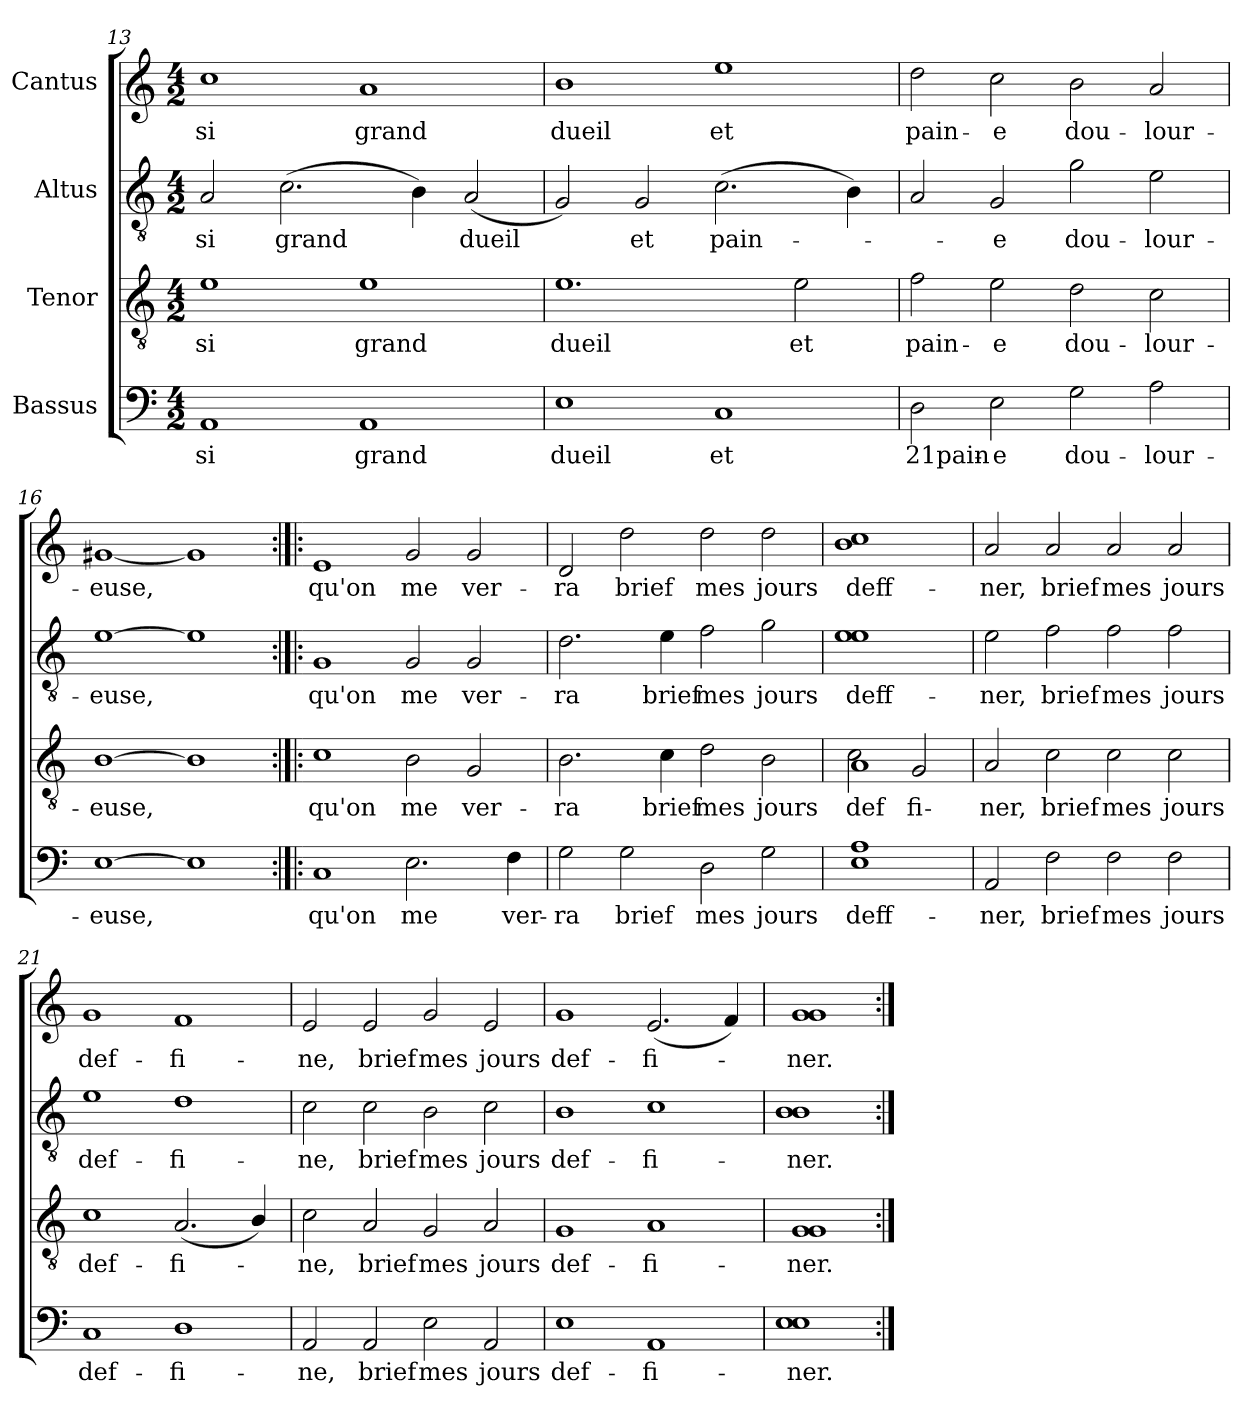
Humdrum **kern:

**kern	**text	**kern	**text	**kern	**text	**kern	**text
*part4	*part4	*part3	*part3	*part2	*part2	*part1	*part1
*staff4	*staff4	*staff3	*staff3	*staff2	*staff2	*staff1	*staff1
*I"Bassus	*	*I"Tenor	*	*I"Altus	*	*I"Cantus	*
*clefF4	*	*clefGv2	*	*clefGv2	*	*clefG2	*
*k[]	*	*k[]	*	*k[]	*	*k[]	*
*C:	*	*C:	*	*C:	*	*C:	*
*M4/2	*	*M4/2	*	*M4/2	*	*M4/2	*
=13	=13	=13	=13	=13	=13	=13	=13
!	!LO:LY:b	!	!LO:LY:b	!	!LO:LY:b	!	!LO:LY:b
1AA	si	1e	si	2A/	si	1cc	si
!	!	!	!	!	!LO:LY:b	!	!
.	.	.	.	(>2.c\	grand	.	.
!	!LO:LY:b	!	!LO:LY:b	!	!	!	!LO:LY:b
1AA	grand	1e	grand	.	.	1a	grand
.	.	.	.	4B\)	.	.	.
!	!	!	!	!	!LO:LY:b	!	!
.	.	.	.	(<2A/	dueil	.	.
=14	=14	=14	=14	=14	=14	=14	=14
!	!LO:LY:b	!	!LO:LY:b	!	!	!	!LO:LY:b
1E	dueil	1.e	dueil	2G/)	.	1b	dueil
!	!	!	!	!	!LO:LY:b	!	!
.	.	.	.	2G/	et	.	.
!	!LO:LY:b	!	!	!	!LO:LY:b	!	!LO:LY:b
1C	et	.	.	(>2.c\	pain-	1ee	et
!	!	!	!LO:LY:b	!	!	!	!
.	.	2e\	et	.	.	.	.
.	.	.	.	4B\)	.	.	.
!!LO:PB:g=z
=15	=15	=15	=15	=15	=15	=15	=15
!	!LO:LY:b	!	!LO:LY:b	!	!	!	!LO:LY:b
2D\	21pain-	2f\	pain-	2A/	.	2dd\	pain-
!	!LO:LY:b	!	!LO:LY:b	!	!LO:LY:b	!	!LO:LY:b
2E\	-e	2e\	-e	2G/	-e	2cc\	-e
!	!LO:LY:b	!	!LO:LY:b	!	!LO:LY:b	!	!LO:LY:b
2G\	dou-	2d\	dou-	2g\	dou-	2b\	dou-
!	!LO:LY:b	!	!LO:LY:b	!	!LO:LY:b	!	!LO:LY:b
2A\	-lour-	2c\	-lour-	2e\	-lour-	2a/	-lour-
=16	=16	=16	=16	=16	=16	=16	=16
!	!LO:LY:b	!	!LO:LY:b	!	!LO:LY:b	!	!LO:LY:b
[>1E	-euse,	[>1B	-euse,	[>1e	-euse,	[<1g#X	-euse,
1E]	.	1B]	.	1e]	.	1g#]	.
=17:|!|:	=17:|!|:	=17:|!|:	=17:|!|:	=17:|!|:	=17:|!|:	=17:|!|:	=17:|!|:
!	!LO:LY:b	!	!LO:LY:b	!	!LO:LY:b	!	!LO:LY:b
1C	qu'on	1c	qu'on	1G	qu'on	1e	qu'on
!	!LO:LY:b	!	!LO:LY:b	!	!LO:LY:b	!	!LO:LY:b
2.E\	me	2B\	me	2G/	me	2g/	me
!	!	!	!LO:LY:b	!	!LO:LY:b	!	!LO:LY:b
.	.	2G/	ver-	2G/	ver-	2g/	ver-
!	!LO:LY:b	!	!	!	!	!	!
4F\	ver-	.	.	.	.	.	.
=18	=18	=18	=18	=18	=18	=18	=18
!	!LO:LY:b	!	!LO:LY:b	!	!LO:LY:b	!	!LO:LY:b
2G\	-ra	2.B\	-ra	2.d\	-ra	2d/	-ra
!	!LO:LY:b	!	!	!	!	!	!LO:LY:b
2G\	brief	.	.	.	.	2dd\	brief
!	!	!	!LO:LY:b	!	!LO:LY:b	!	!
.	.	4c\	brief	4e\	brief	.	.
!	!LO:LY:b	!	!LO:LY:b	!	!LO:LY:b	!	!LO:LY:b
2D\	mes	2d\	mes	2f\	mes	2dd\	mes
!	!LO:LY:b	!	!LO:LY:b	!	!LO:LY:b	!	!LO:LY:b
2G\	jours	2B\	jours	2g\	jours	2dd\	jours
=19	=19	=19	=19	=19	=19	=19	=19
!	!LO:LY:b	!	!LO:LY:b	!	!LO:LY:b	!	!LO:LY:b
*	*	*^	*	*	*	*	*
1E 1A	deff-	(>1A	2c\)	def-	1e 1e	deff-	1b 1cc	deff-
!	!	!	!	!LO:LY:b	!	!	!	!
.	.	.	2G/	-fi-	.	.	.	.
=20	=20	=20	=20	=20	=20	=20	=20	=20
!	!LO:LY:b	!	!	!LO:LY:b	!	!LO:LY:b	!	!LO:LY:b
*	*	*v	*v	*	*	*	*	*
2AA/	-ner,	2A/	-ner,	2e\	-ner,	2a/	-ner,
!	!LO:LY:b	!	!LO:LY:b	!	!LO:LY:b	!	!LO:LY:b
2F\	brief	2c\	brief	2f\	brief	2a/	brief
!	!LO:LY:b	!	!LO:LY:b	!	!LO:LY:b	!	!LO:LY:b
2F\	mes	2c\	mes	2f\	mes	2a/	mes
!	!LO:LY:b	!	!LO:LY:b	!	!LO:LY:b	!	!LO:LY:b
2F\	jours	2c\	jours	2f\	jours	2a/	jours
!!LO:LB:g=z
=21	=21	=21	=21	=21	=21	=21	=21
!	!LO:LY:b	!	!LO:LY:b	!	!LO:LY:b	!	!LO:LY:b
1C	def-	1c	def-	1e	def-	1g	def-
!	!LO:LY:b	!	!LO:LY:b	!	!LO:LY:b	!	!LO:LY:b
1D	-fi-	(<2.A/	-fi-	1d	-fi-	1f	-fi-
.	.	4B/)	.	.	.	.	.
=22	=22	=22	=22	=22	=22	=22	=22
!	!LO:LY:b	!	!LO:LY:b	!	!LO:LY:b	!	!LO:LY:b
2AA/	-ne,	2c\	-ne,	2c\	-ne,	2e/	-ne,
!	!LO:LY:b	!	!LO:LY:b	!	!LO:LY:b	!	!LO:LY:b
2AA/	brief	2A/	brief	2c\	brief	2e/	brief
!	!LO:LY:b	!	!LO:LY:b	!	!LO:LY:b	!	!LO:LY:b
2E\	mes	2G/	mes	2B\	mes	2g/	mes
!	!LO:LY:b	!	!LO:LY:b	!	!LO:LY:b	!	!LO:LY:b
2AA/	jours	2A/	jours	2c\	jours	2e/	jours
=23	=23	=23	=23	=23	=23	=23	=23
!	!LO:LY:b	!	!LO:LY:b	!	!LO:LY:b	!	!LO:LY:b
1E	def-	1G	def-	1B	def-	1g	def-
!	!LO:LY:b	!	!LO:LY:b	!	!LO:LY:b	!	!LO:LY:b
1AA	-fi-	1A	-fi-	1c	-fi-	(<2.e/	-fi-
.	.	.	.	.	.	4f/)	.
=24	=24	=24	=24	=24	=24	=24	=24
!	!LO:LY:b	!	!LO:LY:b	!	!LO:LY:b	!	!LO:LY:b
1E 1E	-ner.	1G 1G	-ner.	1B 1B	-ner.	1g 1g	-ner.
=:|!	=:|!	=:|!	=:|!	=:|!	=:|!	=:|!	=:|!
*-	*-	*-	*-	*-	*-	*-	*-
